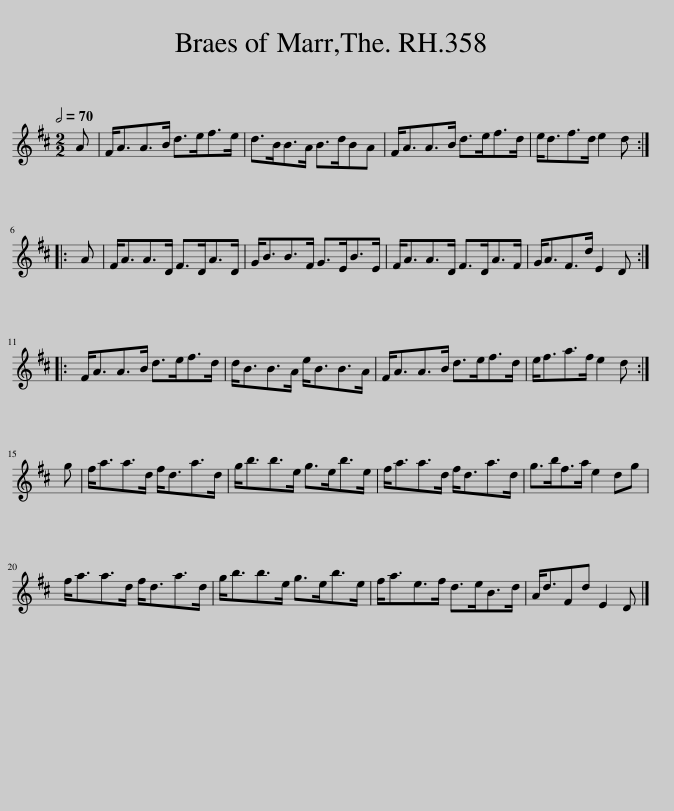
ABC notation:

X:1
L:1/8
Q:1/2=70
M:2/2
I:linebreak $
K:D
V:1 treble
V:1
 A | F<AA>B d>ef>e | d>BB>A B>dBA | F<AA>B d>ef>d | e<df>d e2 d ::$ %5
 A | F<AA>D F>DA>D | G<BB>F G>EB>E | F<AA>D F>DA>F | G<AF>d E2 D ::$ %10
 F<AA>B d>ef>d | d<BB>A e<BB>A | F<AA>B d>ef>d | e<fa>f e2 d :|$ g | %15
 f<aa>d f<da>d | g<bb>e g>eb>e | f<aa>d f<da>d | g>bf>a e2 dg |$ f<aa>d f<da>d | %20
 g<bb>e g>eb>e | f<ae>f d>eB>d | A<dFd E2 D |] %23
